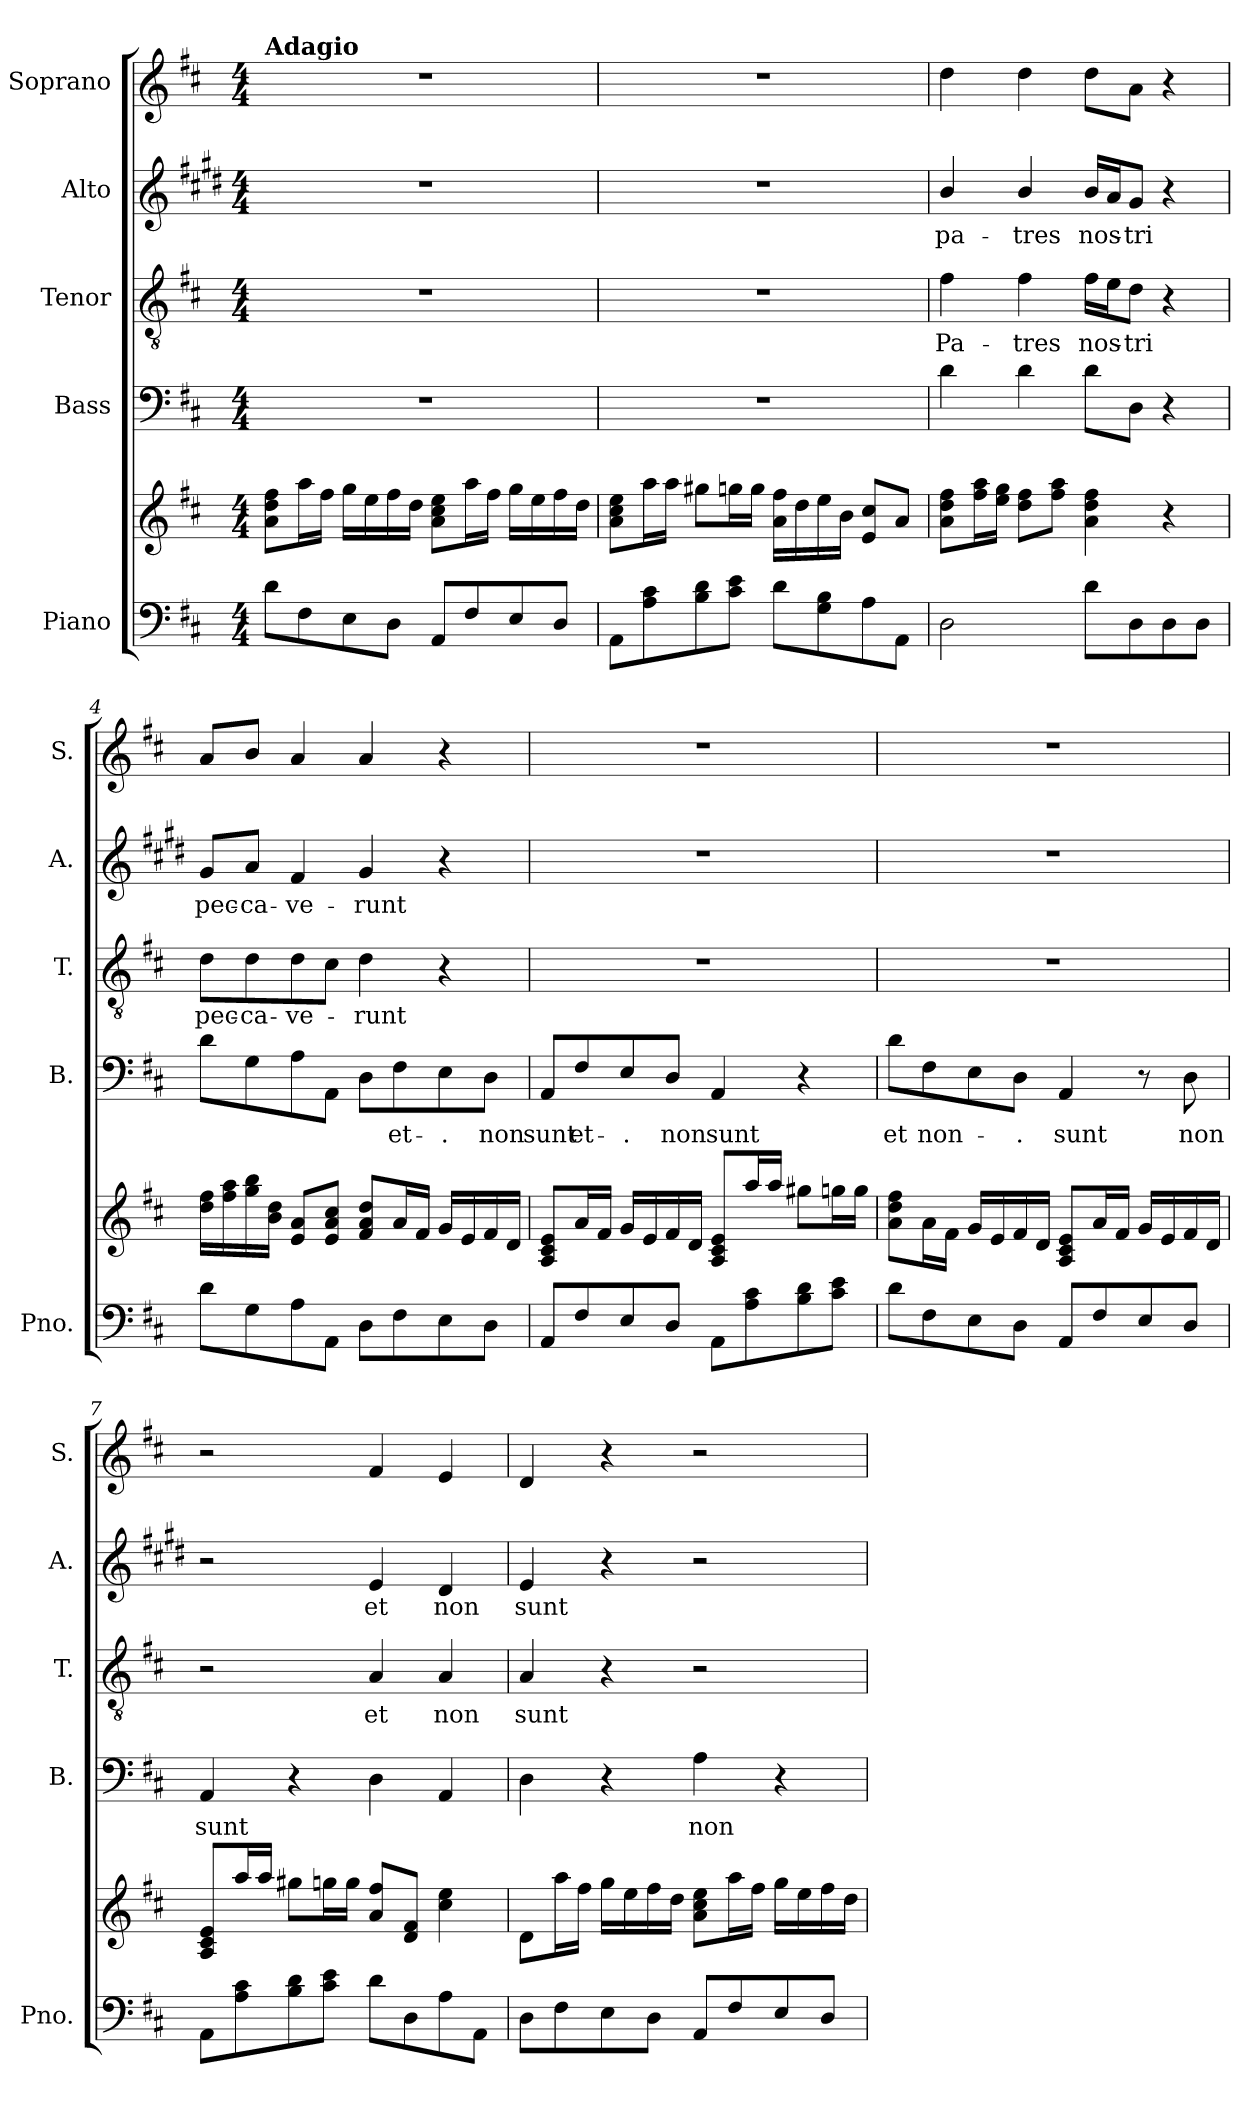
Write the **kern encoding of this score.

**kern	**kern	**kern	**text	**kern	**text	**kern	**text	**kern
*part5	*part5	*part4	*part4	*part3	*part3	*part2	*part2	*part1
*staff6	*staff5	*staff4	*staff4	*staff3	*staff3	*staff2	*staff2	*staff1
*I"Piano	*	*I"Bass	*	*I"Tenor	*	*I"Alto	*	*I"Soprano
*I'Pno.	*	*I'B.	*	*I'T.	*	*I'A.	*	*I'S.
*clefF4	*clefG2	*clefF4	*	*clefGv2	*	*clefG2	*	*clefG2
*	*	*	*	*	*	*ITrd1c2	*	*
*k[f#c#]	*k[f#c#]	*k[f#c#]	*	*k[f#c#]	*	*k[f#c#]	*	*k[f#c#]
*M4/4	*M4/4	*M4/4	*	*M4/4	*	*M4/4	*	*M4/4
=1	=1	=1	=1	=1	=1	=1	=1	=1
!	!	!	!	!	!	!	!	!LO:TX:a:B:t=Adagio
8d\L	8a\ 8dd\ 8ff#\L	1r	.	1r	.	1r	.	1r
8F#\	16aa\L	.	.	.	.	.	.	.
.	16ff#\JJ	.	.	.	.	.	.	.
8E\	16gg\LL	.	.	.	.	.	.	.
.	16ee\	.	.	.	.	.	.	.
8D\J	16ff#\	.	.	.	.	.	.	.
.	16dd\JJ	.	.	.	.	.	.	.
8AA/L	8a\ 8cc#\ 8ee\L	.	.	.	.	.	.	.
8F#/	16aa\L	.	.	.	.	.	.	.
.	16ff#\JJ	.	.	.	.	.	.	.
8E/	16gg\LL	.	.	.	.	.	.	.
.	16ee\	.	.	.	.	.	.	.
8D/J	16ff#\	.	.	.	.	.	.	.
.	16dd\JJ	.	.	.	.	.	.	.
=2	=2	=2	=2	=2	=2	=2	=2	=2
8AA\L	8a\ 8cc#\ 8ee\L	1r	.	1r	.	1r	.	1r
8A\ 8c#\	16aa\L	.	.	.	.	.	.	.
.	16aa\JJ	.	.	.	.	.	.	.
8B\ 8d\	8gg#X\L	.	.	.	.	.	.	.
8c#\ 8e\J	16ggn\L	.	.	.	.	.	.	.
.	16gg\JJ	.	.	.	.	.	.	.
8d\L	16a\ 16ff#\LL	.	.	.	.	.	.	.
.	16dd\	.	.	.	.	.	.	.
8G\ 8B\	16ee\	.	.	.	.	.	.	.
.	16b\JJ	.	.	.	.	.	.	.
8A\	8e/ 8cc#/L	.	.	.	.	.	.	.
8AA\J	8a/J	.	.	.	.	.	.	.
=3	=3	=3	=3	=3	=3	=3	=3	=3
!	!	!	!	!	!LO:LY:b	!	!LO:LY:b	!
2D\	8a\ 8dd\ 8ff#\L	4d\	.	4f#\	Pa-	4a/	pa-	4dd\
.	16ff#\ 16aa\L	.	.	.	.	.	.	.
.	16ee\ 16gg\JJ	.	.	.	.	.	.	.
!	!	!	!	!	!LO:LY:b	!	!LO:LY:b	!
.	8dd\ 8ff#\L	4d\	.	4f#\	-tres	4a/	-tres	4dd\
.	8ff#\ 8aa\J	.	.	.	.	.	.	.
!	!	!	!	!	!LO:LY:b	!	!LO:LY:b	!
8d\L	4a\ 4dd\ 4ff#\	8d\L	.	16f#\LL	nos-	16a/LL	nos-	8dd\L
.	.	.	.	16e\J	.	16g/J	.	.
!	!	!	!	!	!LO:LY:b	!	!LO:LY:b	!
8D\	.	8D\J	.	8d\J	-tri	8f#/J	-tri	8a\J
8D\	4r	4r	.	4r	.	4r	.	4r
8D\J	.	.	.	.	.	.	.	.
!!LO:LB:g=z
=4	=4	=4	=4	=4	=4	=4	=4	=4
!	!	!	!	!	!LO:LY:b	!	!LO:LY:b	!
8d\L	16dd\ 16ff#\LL	8d\L	.	8d\L	pec-	8f#/L	pec-	8a/L
.	16ff#\ 16aa\	.	.	.	.	.	.	.
!	!	!	!	!	!LO:LY:b	!	!LO:LY:b	!
8G\	16gg\ 16bb\	8G\	.	8d\	-ca-	8g/J	-ca-	8b/J
.	16b\ 16dd\JJ	.	.	.	.	.	.	.
!	!	!	!	!	!LO:LY:b	!	!LO:LY:b	!
8A\	8e/ 8a/L	8A\	.	8d\	-ve-	4e/	-ve-	4a/
8AA\J	8e/ 8a/ 8cc#/J	8AA\J	.	8c#\J	.	.	.	.
!	!	!	!	!	!LO:LY:b	!	!LO:LY:b	!
8D\L	8f#/ 8a/ 8dd/L	8D\L	.	4d\	-runt	4f#/	-runt	4a/
!	!	!	!LO:LY:b	!	!	!	!	!
8F#\	16a/L	8F#\	et-	.	.	.	.	.
.	16f#/JJ	.	.	.	.	.	.	.
!	!	!	!LO:LY:b	!	!	!	!	!
8E\	16g/LL	8E\	-.	4r	.	4r	.	4r
.	16e/	.	.	.	.	.	.	.
!	!	!	!LO:LY:b	!	!	!	!	!
8D\J	16f#/	8D\J	non	.	.	.	.	.
.	16d/JJ	.	.	.	.	.	.	.
=5	=5	=5	=5	=5	=5	=5	=5	=5
!	!	!	!LO:LY:b	!	!	!	!	!
8AA/L	8A/ 8c#/ 8e/L	8AA/L	sunt	1r	.	1r	.	1r
!	!	!	!LO:LY:b	!	!	!	!	!
8F#/	16a/L	8F#/	et-	.	.	.	.	.
.	16f#/JJ	.	.	.	.	.	.	.
!	!	!	!LO:LY:b	!	!	!	!	!
8E/	16g/LL	8E/	-.	.	.	.	.	.
.	16e/	.	.	.	.	.	.	.
!	!	!	!LO:LY:b	!	!	!	!	!
8D/J	16f#/	8D/J	non	.	.	.	.	.
.	16d/JJ	.	.	.	.	.	.	.
!	!	!	!LO:LY:b	!	!	!	!	!
8AA\L	8A/ 8c#/ 8e/L	4AA/	sunt	.	.	.	.	.
8A\ 8c#\	16aa/L	.	.	.	.	.	.	.
.	16aa/JJ	.	.	.	.	.	.	.
8B\ 8d\	8gg#X\L	4r	.	.	.	.	.	.
8c#\ 8e\J	16ggn\L	.	.	.	.	.	.	.
.	16gg\JJ	.	.	.	.	.	.	.
!!LO:PB:g=z
=6	=6	=6	=6	=6	=6	=6	=6	=6
!	!	!	!LO:LY:b	!	!	!	!	!
8d\L	8a\ 8dd\ 8ff#\L	8d\L	et	1r	.	1r	.	1r
!	!	!	!LO:LY:b	!	!	!	!	!
8F#\	16a\L	8F#\	non-	.	.	.	.	.
.	16f#\JJ	.	.	.	.	.	.	.
8E\	16g/LL	8E\	.	.	.	.	.	.
.	16e/	.	.	.	.	.	.	.
!	!	!	!LO:LY:b	!	!	!	!	!
8D\J	16f#/	8D\J	-.	.	.	.	.	.
.	16d/JJ	.	.	.	.	.	.	.
!	!	!	!LO:LY:b	!	!	!	!	!
8AA/L	8A/ 8c#/ 8e/L	4AA/	sunt	.	.	.	.	.
8F#/	16a/L	.	.	.	.	.	.	.
.	16f#/JJ	.	.	.	.	.	.	.
8E/	16g/LL	8r	.	.	.	.	.	.
.	16e/	.	.	.	.	.	.	.
!	!	!	!LO:LY:b	!	!	!	!	!
8D/J	16f#/	8D\	non	.	.	.	.	.
.	16d/JJ	.	.	.	.	.	.	.
=7	=7	=7	=7	=7	=7	=7	=7	=7
!	!	!	!LO:LY:b	!	!	!	!	!
8AA\L	8A/ 8c#/ 8e/L	4AA/	sunt	2r	.	2r	.	2r
8A\ 8c#\	16aa/L	.	.	.	.	.	.	.
.	16aa/JJ	.	.	.	.	.	.	.
8B\ 8d\	8gg#X\L	4r	.	.	.	.	.	.
8c#\ 8e\J	16ggn\L	.	.	.	.	.	.	.
.	16gg\JJ	.	.	.	.	.	.	.
!	!	!	!	!	!LO:LY:b	!	!LO:LY:b	!
8d\L	8a/ 8ff#/L	4D\	.	4A/	et	4d/	et	4f#/
8D\	8d/ 8f#/J	.	.	.	.	.	.	.
!	!	!	!	!	!LO:LY:b	!	!LO:LY:b	!
8A\	4cc#\ 4ee\	4AA/	.	4A/	non	4c#/	non	4e/
8AA\J	.	.	.	.	.	.	.	.
=8	=8	=8	=8	=8	=8	=8	=8	=8
!	!	!	!	!	!LO:LY:b	!	!LO:LY:b	!
8D\L	8d\L	4D\	.	4A/	sunt	4d/	sunt	4d/
8F#\	16aa\L	.	.	.	.	.	.	.
.	16ff#\JJ	.	.	.	.	.	.	.
8E\	16gg\LL	4r	.	4r	.	4r	.	4r
.	16ee\	.	.	.	.	.	.	.
8D\J	16ff#\	.	.	.	.	.	.	.
.	16dd\JJ	.	.	.	.	.	.	.
!	!	!	!LO:LY:b	!	!	!	!	!
8AA/L	8a\ 8cc#\ 8ee\L	4A\	non	2r	.	2r	.	2r
8F#/	16aa\L	.	.	.	.	.	.	.
.	16ff#\JJ	.	.	.	.	.	.	.
8E/	16gg\LL	4r	.	.	.	.	.	.
.	16ee\	.	.	.	.	.	.	.
8D/J	16ff#\	.	.	.	.	.	.	.
.	16dd\JJ	.	.	.	.	.	.	.
=	=	=	=	=	=	=	=	=
*-	*-	*-	*-	*-	*-	*-	*-	*-
